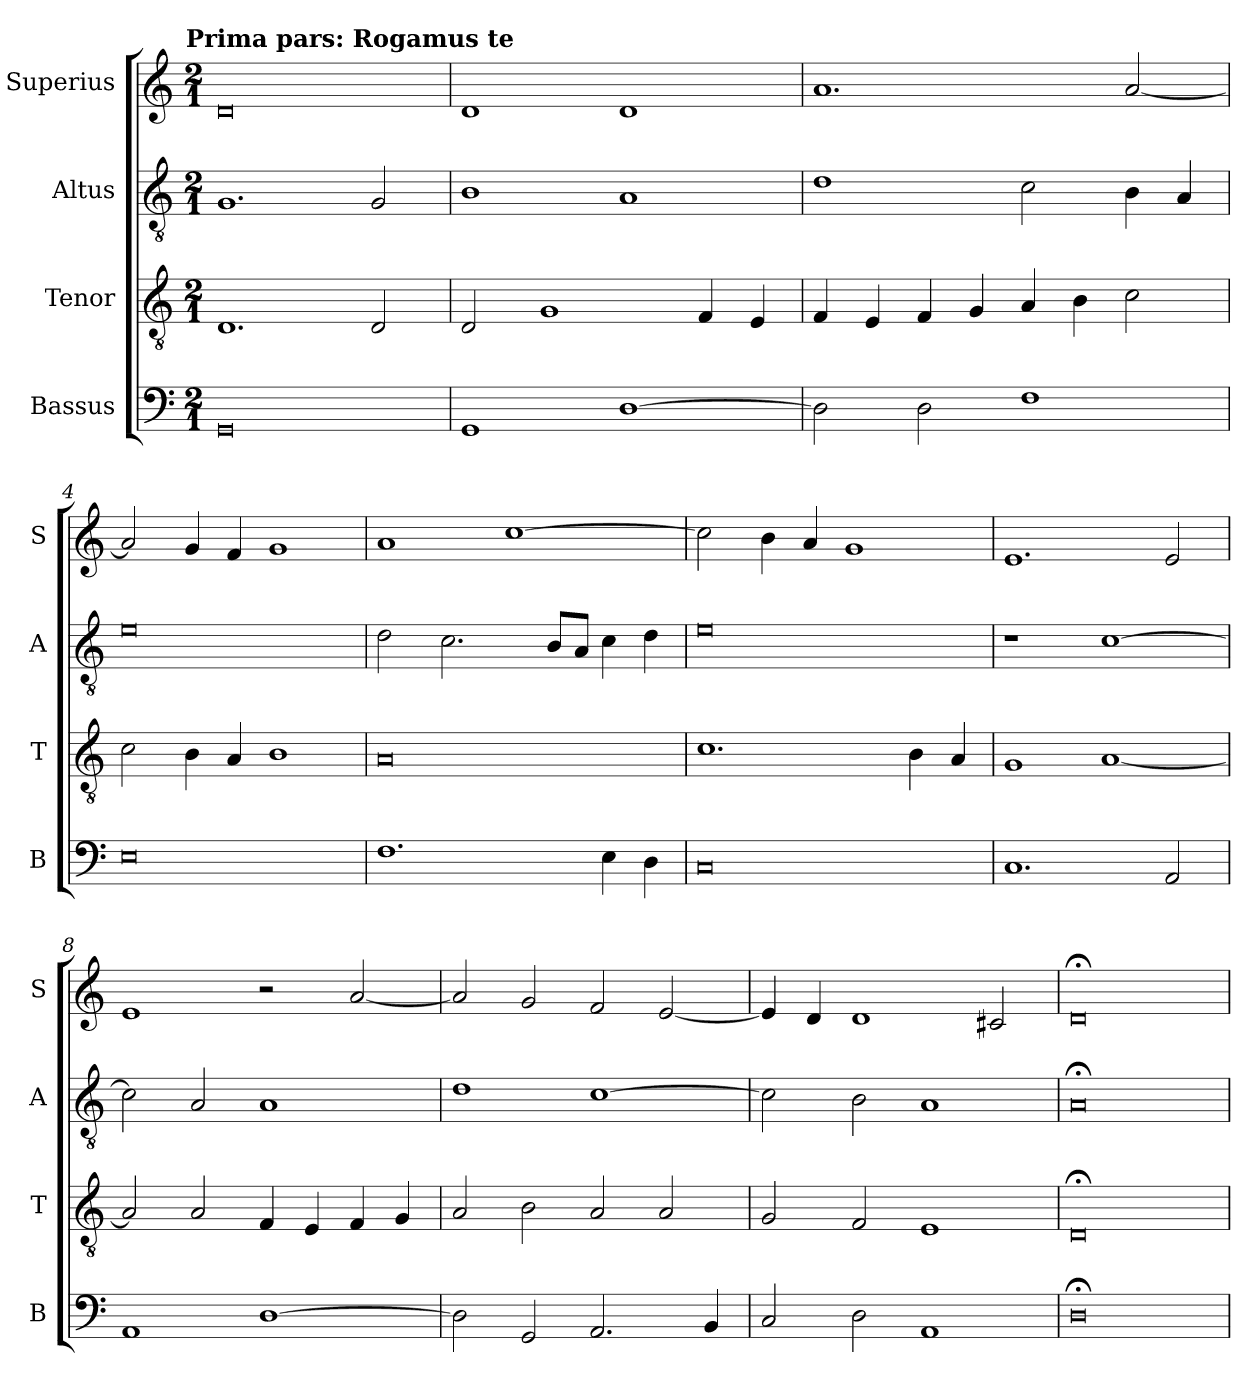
**kern	**kern	**kern	**kern
*part4	*part3	*part2	*part1
*staff4	*staff3	*staff2	*staff1
*I"Bassus	*I"Tenor	*I"Altus	*I"Superius
*I'B	*I'T	*I'A	*I'S
*clefF4	*clefGv2	*clefGv2	*clefG2
*k[]	*k[]	*k[]	*k[]
*C:	*C:	*C:	*C:
!!LO:TX:omd:t=Prima pars&colon; Rogamus te
*M2/1	*M2/1	*M2/1	*M2/1
=1	=1	=1	=1
0GG	1.D	1.G	0d
.	2D	2G	.
=2	=2	=2	=2
1GG	2D	1B	1d
.	1G	.	.
[1D	.	1A	1d
.	4F	.	.
.	4E	.	.
=3	=3	=3	=3
2D]	4F	1d	1.a
.	4E	.	.
2D	4F	.	.
.	4G	.	.
1F	4A	2c	.
.	4B	.	.
.	2c	4B	[2a
.	.	4A	.
=4	=4	=4	=4
0E	2c	0e	2a]
.	4B	.	4g
.	4A	.	4f
.	1B	.	1g
=5	=5	=5	=5
1.F	0A	2d	1a
.	.	2.c	.
.	.	.	[1cc
.	.	8BL	.
.	.	8AJ	.
4E	.	4c	.
4D	.	4d	.
=6	=6	=6	=6
0C	1.c	0e	2cc]
.	.	.	4b
.	.	.	4a
.	.	.	1g
.	4B	.	.
.	4A	.	.
=7	=7	=7	=7
1.C	1G	1r	1.e
.	[1A	[1c	.
2AA	.	.	2e
=8	=8	=8	=8
1AA	2A]	2c]	1e
.	2A	2A	.
[1D	4F	1A	2r
.	4E	.	.
.	4F	.	[2a
.	4G	.	.
=9	=9	=9	=9
2D]	2A	1d	2a]
2GG	2B	.	2g
2.AA	2A	[1c	2f
.	2A	.	[2e
4BB	.	.	.
=10	=10	=10	=10
2C	2G	2c]	4e]
.	.	.	4d
2D	2F	2B	1d
1AA	1E	1A	.
.	.	.	2c#X
=11	=11	=11	=11
0D;<	0D;<	0A;<	0d;<
=	=	=	=
*-	*-	*-	*-
